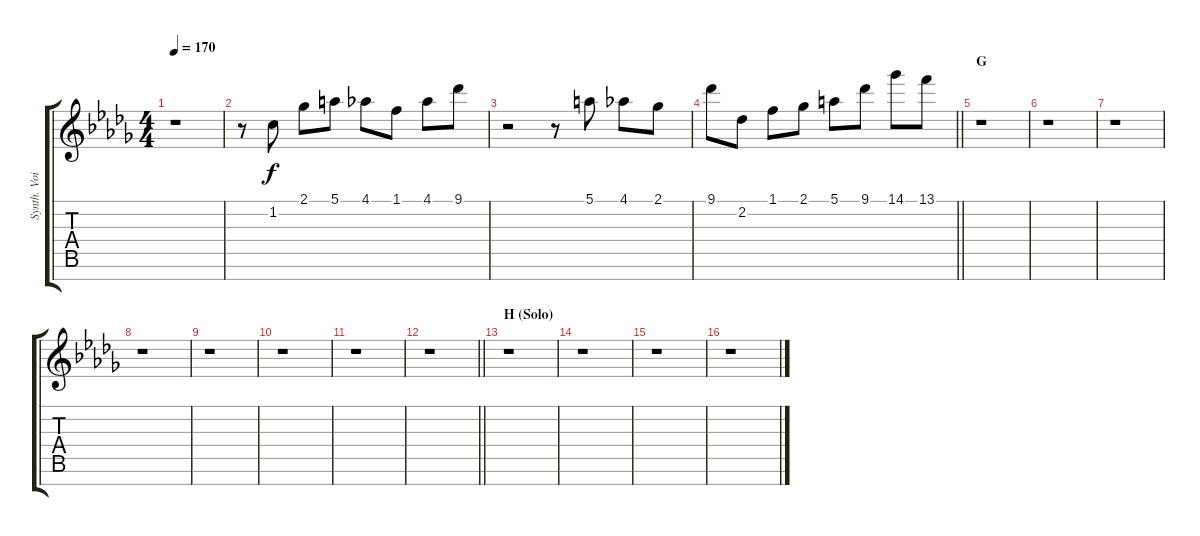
\track ("Synth. Voice" "Synth. Voi") {instrument lead3calliope}
\staff {score tabs}
\tuning (E5 B4 G4 D4 A3 E3 B2) {hide}
\ts (4 4)
\tempo 170
\clef g2
\ks db
r.1{dy f} |
r.8 1.2.8 2.1.8 5.1.8 4.1.8 1.1.8 4.1.8 9.1.8 |
r.2 r.8 5.1.8 4.1.8 2.1.8 |
\barLineRight lightlight
9.1.8 2.2.8 1.1.8 2.1.8 5.1.8 9.1.8 14.1.8 13.1.8 |
\section ("" "G")
r.1 |
r.1 |
r.1 |
r.1 |
r.1 |
r.1 |
r.1 |
\barLineRight lightlight
r.1 |
\section ("" "H (Solo)")
r.1 |
r.1 |
r.1 |
r.1
